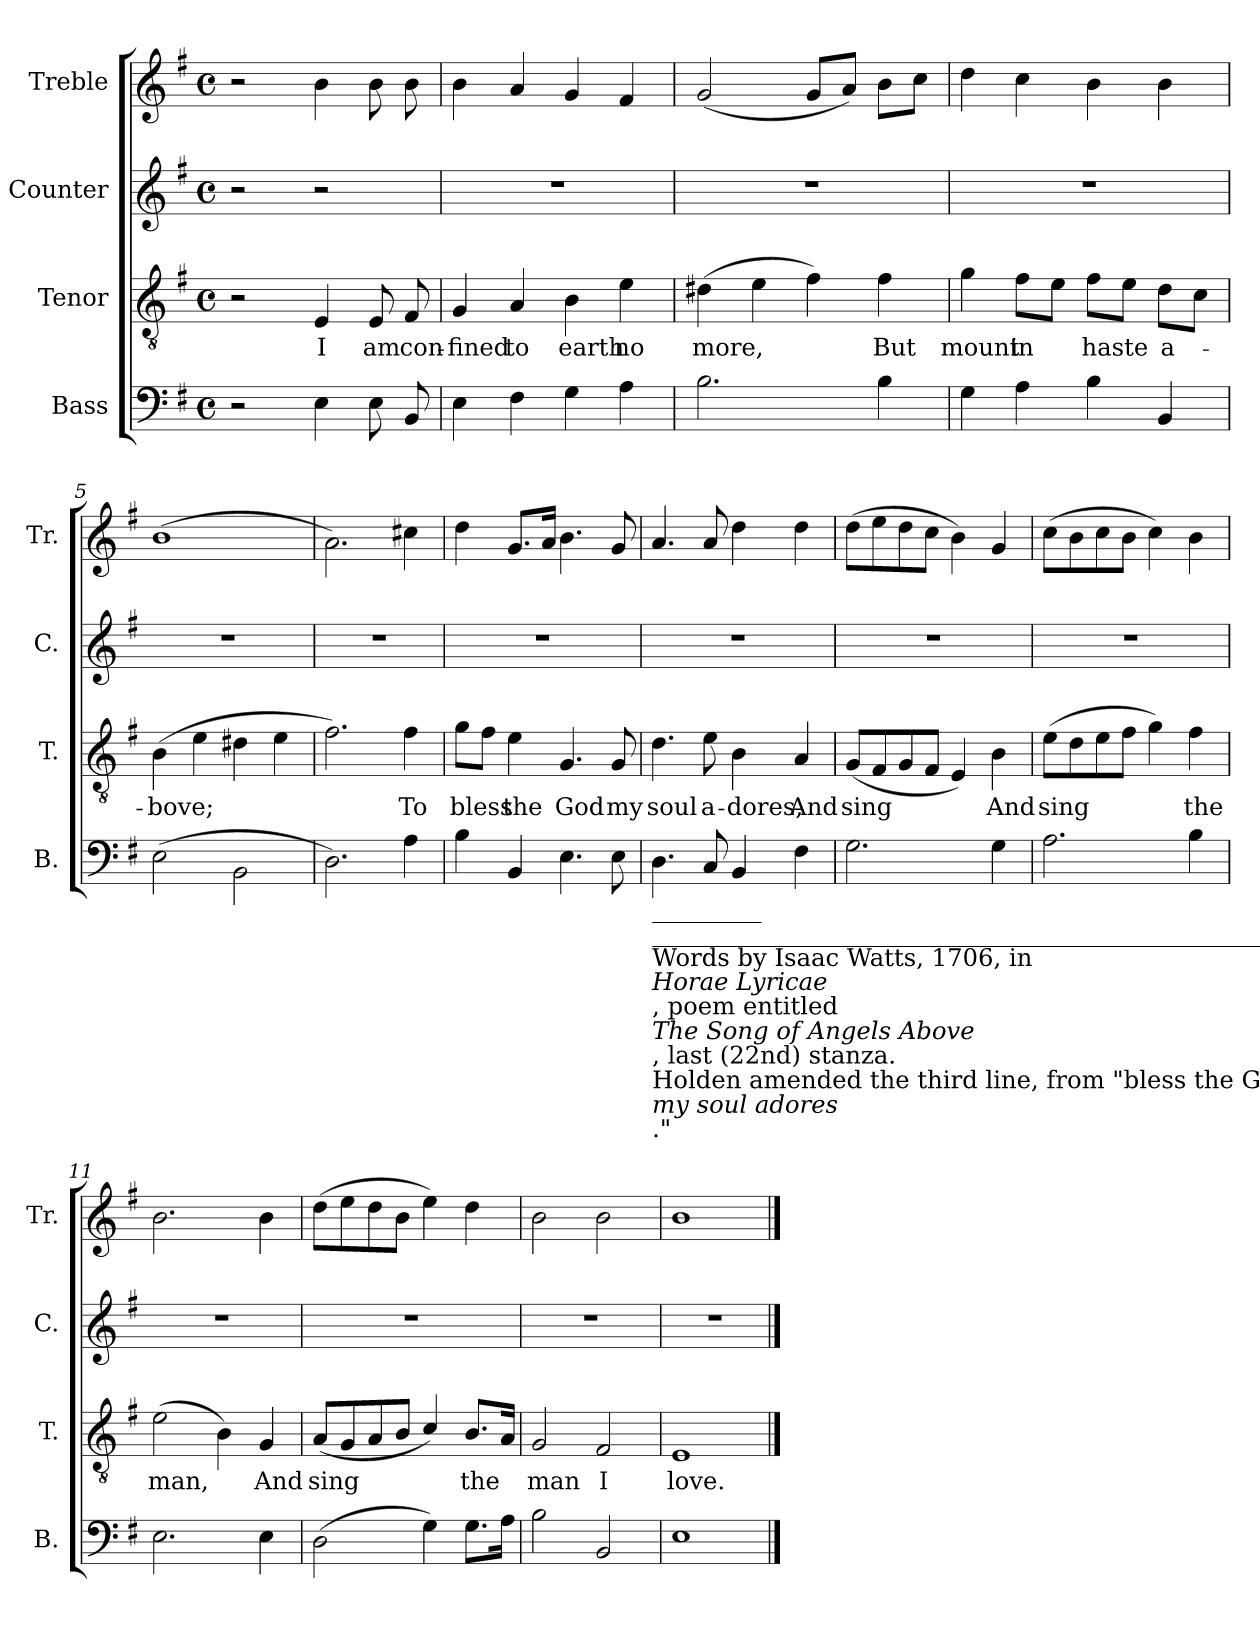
**kern	**kern	**text	**kern	**kern
*part4	*part3	*part3	*part2	*part1
*staff4	*staff3	*staff3	*staff2	*staff1
*I"Bass	*I"Tenor	*	*I"Counter	*I"Treble
*I'B.	*I'T.	*	*I'C.	*I'Tr.
*clefF4	*clefGv2	*	*clefG2	*clefG2
*k[f#]	*k[f#]	*	*k[f#]	*k[f#]
*M4/4	*M4/4	*	*M4/4	*M4/4
*met(c)	*met(c)	*	*met(c)	*met(c)
*MM80	*MM80	*	*MM80	*MM80
=1	=1	=1	=1	=1
2r	2r	.	2r	2r
!	!	!LO:LY:b	!	!
4E\	4E/	I	2r	4b\
!	!	!LO:LY:b	!	!
8E\	8E/	am	.	8b\
!	!	!LO:LY:b	!	!
8BB/	8F#/	con-	.	8b\
=2	=2	=2	=2	=2
!	!	!LO:LY:b	!	!
4E\	4G/	-fined	1r	4b\
!	!	!LO:LY:b	!	!
4F#\	4A/	to	.	4a/
!	!	!LO:LY:b	!	!
4G\	4B\	earth	.	4g/
!	!	!LO:LY:b	!	!
4A\	4e\	no	.	4f#/
=3	=3	=3	=3	=3
!	!	!LO:LY:b	!	!
2.B\	(>4d#X\	more,	1r	(<2g/
.	4e\	.	.	.
.	4f#\)	.	.	8g/L
.	.	.	.	8a/J)
!	!	!LO:LY:b	!	!
4B\	4f#\	But	.	8b\L
.	.	.	.	8cc\J
=4	=4	=4	=4	=4
!	!	!LO:LY:b	!	!
4G\	4g\	mount	1r	4dd\
!	!	!LO:LY:b	!	!
4A\	8f#\L	in	.	4cc\
.	8e\J	.	.	.
!	!	!LO:LY:b	!	!
4B\	8f#\L	haste	.	4b\
.	8e\J	.	.	.
!	!	!LO:LY:b	!	!
4BB/	8d\L	a-	.	4b\
.	8c\J	.	.	.
=5	=5	=5	=5	=5
!	!	!LO:LY:b	!	!
(>2E\	(>4B\	-bove;	1r	(>1b
.	4e\	.	.	.
2BB\	4d#X\	.	.	.
.	4e\	.	.	.
=6	=6	=6	=6	=6
2.D\)	2.f#\)	.	1r	2.a\)
!	!	!LO:LY:b	!	!
4A\	4f#\	To	.	4cc#X\
=7	=7	=7	=7	=7
!	!	!LO:LY:b	!	!
4B\	8g\L	bless	1r	4dd\
.	8f#\J	.	.	.
!	!	!LO:LY:b	!	!
4BB/	4e\	the	.	8.g/L
.	.	.	.	16a/Jk
!	!	!LO:LY:b	!	!
4.E\	4.G/	God	.	4.b\
!	!	!LO:LY:b	!	!
8E\	8G/	my	.	8g/
!!LO:LB:g=z
=8	=8	=8	=8	=8
!LO:TX:b:t=_________	!	!	!	!
!LO:TX:b:t=________________________________________________________________________________	!	!	!	!
!LO:TX:b:t=Words by Isaac Watts, 1706, in	!	!	!	!
!LO:TX:b:i:t=Horae Lyricae	!	!	!	!
!LO:TX:b:t=, poem entitled	!	!	!	!
!LO:TX:b:i:t=The Song of Angels Above	!	!	!	!
!LO:TX:b:t=, last (22nd) stanza.	!	!	!	!
!LO:TX:b:t=Holden amended the third line, from "bless the God that I adore" to "bless the God	!	!	!	!
!LO:TX:b:i:t=my soul adores	!	!	!	!
!LO:TX:b:t=."	!	!	!	!
!	!	!LO:LY:b	!	!
4.D\	4.d\	soul	1r	4.a/
!	!	!LO:LY:b	!	!
8C/	8e\	a-	.	8a/
!	!	!LO:LY:b	!	!
4BB/	4B\	-dores,	.	4dd\
!	!	!LO:LY:b	!	!
4F#\	4A/	And	.	4dd\
=9	=9	=9	=9	=9
!	!	!LO:LY:b	!	!
2.G\	(<8G/L	sing	1r	(>8dd\L
.	8F#/	.	.	8ee\
.	8G/	.	.	8dd\
.	8F#/J	.	.	8cc\J
.	4E/)	.	.	4b\)
!	!	!LO:LY:b	!	!
4G\	4B\	And	.	4g/
=10	=10	=10	=10	=10
!	!	!LO:LY:b	!	!
2.A\	(>8e\L	sing	1r	(>8cc\L
.	8d\	.	.	8b\
.	8e\	.	.	8cc\
.	8f#\J	.	.	8b\J
.	4g\)	.	.	4cc\)
!	!	!LO:LY:b	!	!
4B\	4f#\	the	.	4b\
=11	=11	=11	=11	=11
!	!	!LO:LY:b	!	!
2.E\	(>2e\	man,	1r	2.b\
.	4B\)	.	.	.
!	!	!LO:LY:b	!	!
4E\	4G/	And	.	4b\
=12	=12	=12	=12	=12
!	!	!LO:LY:b	!	!
(>2D\	(<8A/L	sing	1r	(>8dd\L
.	8G/	.	.	8ee\
.	8A/	.	.	8dd\
.	8B/J	.	.	8b\J
4G\)	4c/)	.	.	4ee\)
!	!	!LO:LY:b	!	!
8.G\L	8.B/L	the	.	4dd\
16A\Jk	16A/Jk	.	.	.
=13	=13	=13	=13	=13
!	!	!LO:LY:b	!	!
2B\	2G/	man	1r	2b\
!	!	!LO:LY:b	!	!
2BB/	2F#/	I	.	2b\
=14	=14	=14	=14	=14
!	!	!LO:LY:b	!	!
1E	1E	love.	1r	1b
==	==	==	==	==
*-	*-	*-	*-	*-
